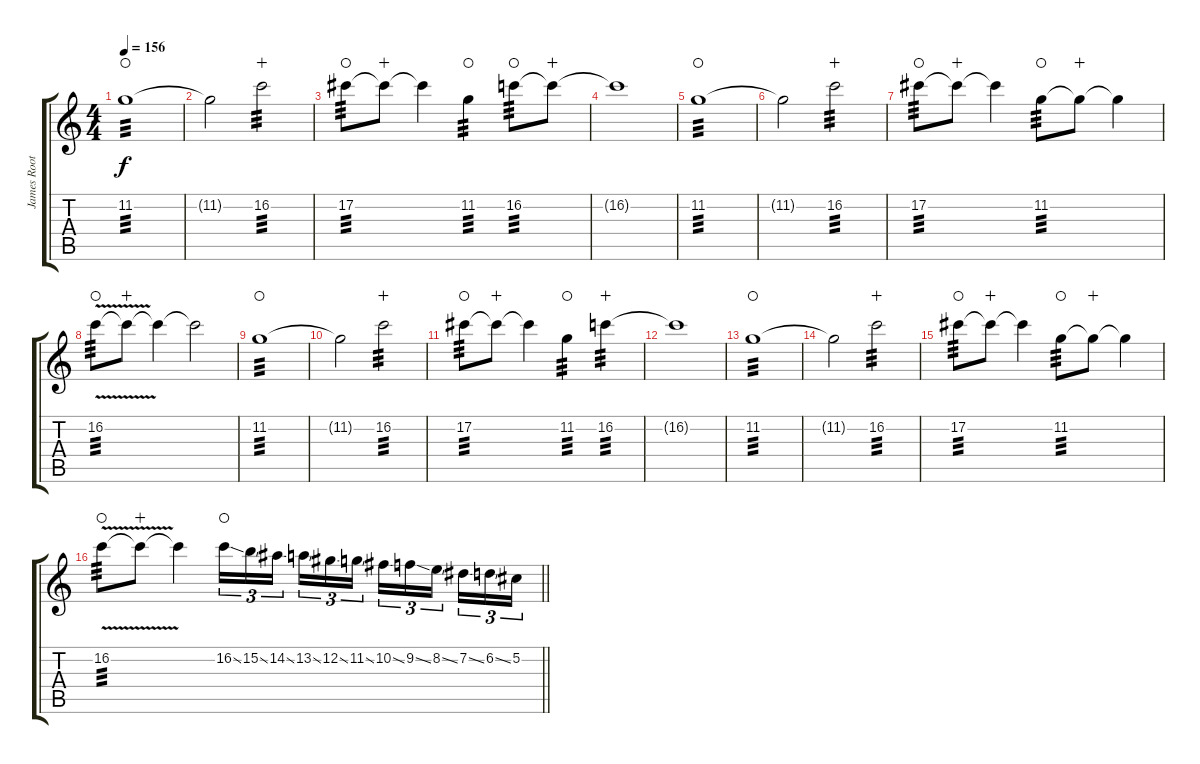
\track ("James Root" "James Root") {instrument distortionguitar}
\staff {score tabs}
\tuning (Db4 Ab3 E3 B2 Gb2 B1) {hide}
\ts (4 4)
\tempo 156
\clef g2
\ks c
11.2.1{tp 3 dy f waho} |
11.2{t}.2 16.2.2{tp 3 wahc} |
17.2.8{tp 3 waho} 17.2{t}.8{wahc} 17.2{t}.4 11.2.4{tp 3 waho} 16.2.8{tp 3 waho} 16.2{t}.8{wahc} |
16.2{t}.1 |
11.2.1{tp 3 waho} |
11.2{t}.2 16.2.2{tp 3 wahc} |
17.2.8{tp 3 waho} 17.2{t}.8{wahc} 17.2{t}.4 11.2.8{tp 3 waho} 11.2{t}.8{wahc} 11.2{t}.4 |
16.2{v}.8{tp 3 waho} 16.2{t}.8{wahc} 16.2{t}.4 16.2{t}.2 |
11.2.1{tp 3 waho} |
11.2{t}.2 16.2.2{tp 3 wahc} |
17.2.8{tp 3 waho} 17.2{t}.8{wahc} 17.2{t}.4 11.2.4{tp 3 waho} 16.2.4{tp 3 wahc} |
16.2{t}.1 |
11.2.1{tp 3 waho} |
11.2{t}.2 16.2.2{tp 3 wahc} |
17.2.8{tp 3 waho} 17.2{t}.8{wahc} 17.2{t}.4 11.2.8{tp 3 waho} 11.2{t}.8{wahc} 11.2{t}.4 |
\barLineRight lightlight
16.2{v}.8{tp 3 waho} 16.2{t}.8{wahc} 16.2{t}.4 16.2{ss}.16{tu (3 2) waho} 15.2{ss}.16{tu (3 2)} 14.2{ss}.16{tu (3 2) beam splitsecondary} 13.2{ss}.16{tu (3 2)} 12.2{ss}.16{tu (3 2)} 11.2{ss}.16{tu (3 2)} 10.2{ss}.16{tu (3 2)} 9.2{ss}.16{tu (3 2)} 8.2{ss}.16{tu (3 2) beam splitsecondary} 7.2{ss}.16{tu (3 2)} 6.2{ss}.16{tu (3 2)} 5.2.16{tu (3 2)}
